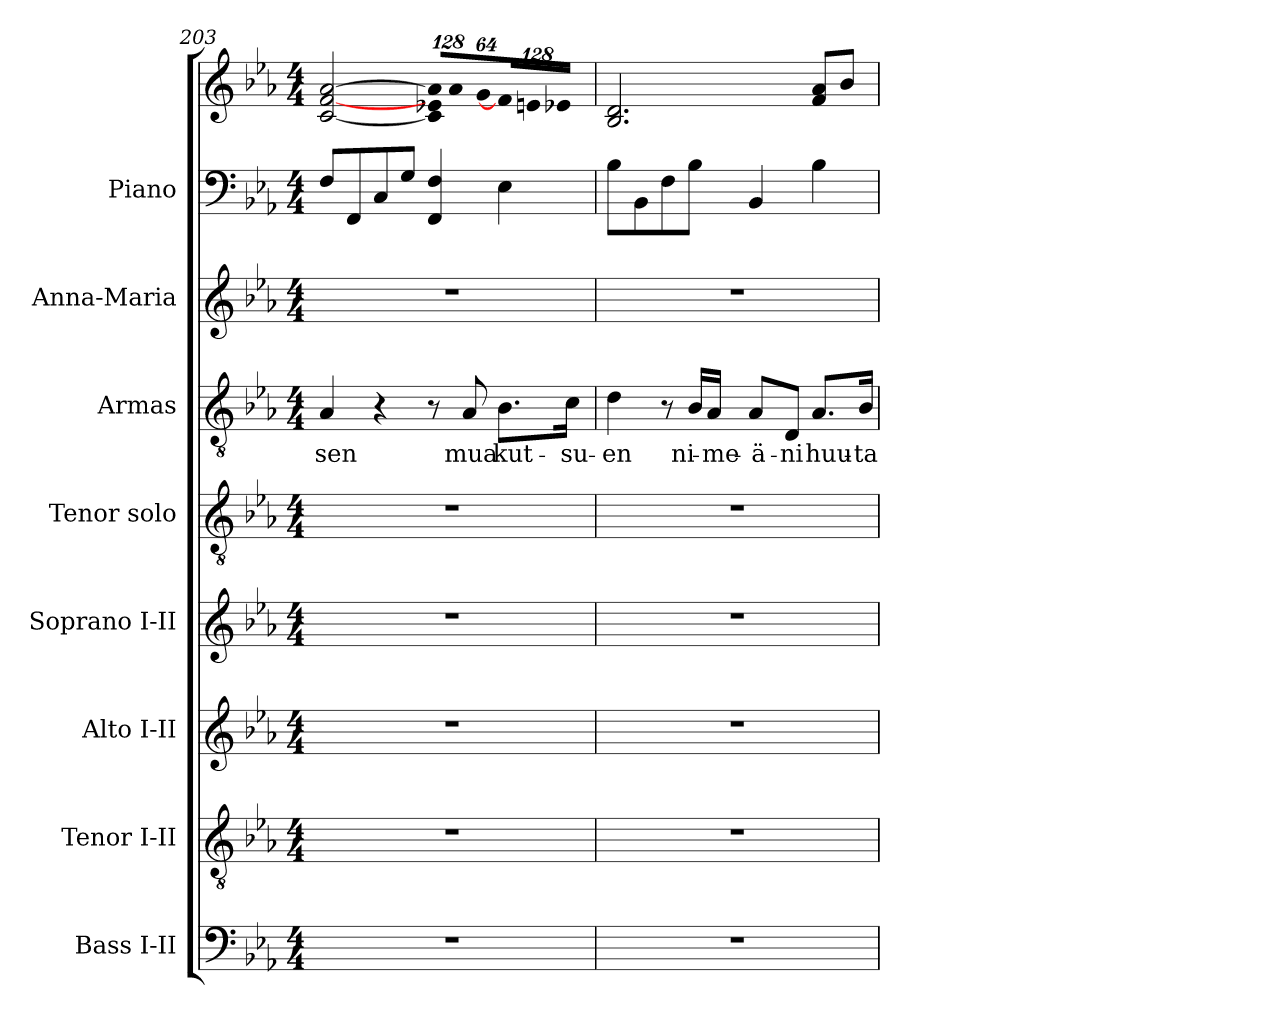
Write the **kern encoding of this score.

**kern	**kern	**kern	**kern	**kern	**kern	**text	**kern	**kern	**kern
*part8	*part7	*part6	*part5	*part4	*part3	*part3	*part2	*part1	*part1
*staff9	*staff8	*staff7	*staff6	*staff5	*staff4	*staff4	*staff3	*staff2	*staff1
*I"Bass I-II	*I"Tenor I-II	*I"Alto I-II	*I"Soprano I-II	*I"Tenor solo	*I"Armas	*	*I"Anna-Maria	*I"Piano	*
*I'B.	*I'T.	*I'A.	*I'S.	*I'T. Solo	*I'Armas	*	*I'A-M	*I'Pno.	*
*clefF4	*clefGv2	*clefG2	*clefG2	*clefGv2	*clefGv2	*	*clefG2	*clefF4	*clefG2
*	*ITrd7c12	*	*	*ITrd7c12	*ITrd7c12	*	*	*	*
*k[b-e-a-]	*k[b-e-a-]	*k[b-e-a-]	*k[b-e-a-]	*k[b-e-a-]	*k[b-e-a-]	*	*k[b-e-a-]	*k[b-e-a-]	*k[b-e-a-]
*E-:	*E-:	*E-:	*E-:	*E-:	*E-:	*	*E-:	*E-:	*E-:
*M4/4	*M4/4	*M4/4	*M4/4	*M4/4	*M4/4	*	*M4/4	*M4/4	*M4/4
=203	=203	=203	=203	=203	=203	=203	=203	=203	=203
!	!	!	!	!	!	!LO:LY:b:color=#000000	!	!	!
1r	1r	1r	1r	1r	4AA-i/	-sen	1r	8Fi/L	[<2ci/ [<2fi [>2a-i
.	.	.	.	.	.	.	.	8FFi/	.
.	.	.	.	.	4r	.	.	8Ci/	.
.	.	.	.	.	.	.	.	8Gi/J	.
*	*	*	*	*	*	*	*	*	*Xbrackettup
!	!	!	!	!	!	!	!	!	!LO:N:vis=8
.	.	.	.	.	8r	.	.	4FFi/ 4Fi	1024%85ci/] 1024%85e-Xi 1024%85a-i]L
!	!	!	!	!	!	!	!	!	!LO:N:vis=8
.	.	.	.	.	.	.	.	.	1024%85a-i/
!	!	!	!	!	!	!LO:LY:b:color=#000000	!	!	!
.	.	.	.	.	8AA-i/	mua	.	.	.
!	!	!	!	!	!	!	!	!	!LO:N:vis=8
.	.	.	.	.	.	.	.	.	512%43gi/J
!	!	!	!	!	!	!LO:LY:b:color=#000000	!	!	!LO:N:vis=8
.	.	.	.	.	8.BB-i\L	kut-	.	4E-i\	1024%85fi/L]
!	!	!	!	!	!	!	!	!	!LO:N:vis=8
.	.	.	.	.	.	.	.	.	1024%85eni/
!	!	!	!	!	!	!	!	!	!LO:N:vis=8
.	.	.	.	.	.	.	.	.	512%43e-Xi/J
!	!	!	!	!	!	!LO:LY:b:color=#000000	!	!	!
.	.	.	.	.	16Ci\Jk	-su-	.	.	.
=204	=204	=204	=204	=204	=204	=204	=204	=204	=204
!	!	!	!	!	!	!LO:LY:b:color=#000000	!	!	!
1r	1r	1r	1r	1r	4Di\	-en	1r	8B-i\L	2.B-i/ 2.di
.	.	.	.	.	.	.	.	8BB-i\	.
.	.	.	.	.	8r	.	.	8Fi\	.
!	!	!	!	!	!	!LO:LY:b:color=#000000	!	!	!
.	.	.	.	.	16BB-i/LL	ni-	.	8B-i\J	.
!	!	!	!	!	!	!LO:LY:b:color=#000000	!	!	!
.	.	.	.	.	16AA-i/JJ	-me-	.	.	.
!	!	!	!	!	!	!LO:LY:b:color=#000000	!	!	!
.	.	.	.	.	8AA-i/L	-ä-	.	4BB-i/	.
!	!	!	!	!	!	!LO:LY:b:color=#000000	!	!	!
.	.	.	.	.	8DDi/J	-ni	.	.	.
!	!	!	!	!	!	!LO:LY:b:color=#000000	!	!	!
.	.	.	.	.	8.AA-i/L	huu-	.	4B-i\	8fi/ 8a-iL
.	.	.	.	.	.	.	.	.	8b-i/J
!	!	!	!	!	!	!LO:LY:b:color=#000000	!	!	!
.	.	.	.	.	16BB-i/Jk	-ta-	.	.	.
=	=	=	=	=	=	=	=	=	=
*-	*-	*-	*-	*-	*-	*-	*-	*-	*-
